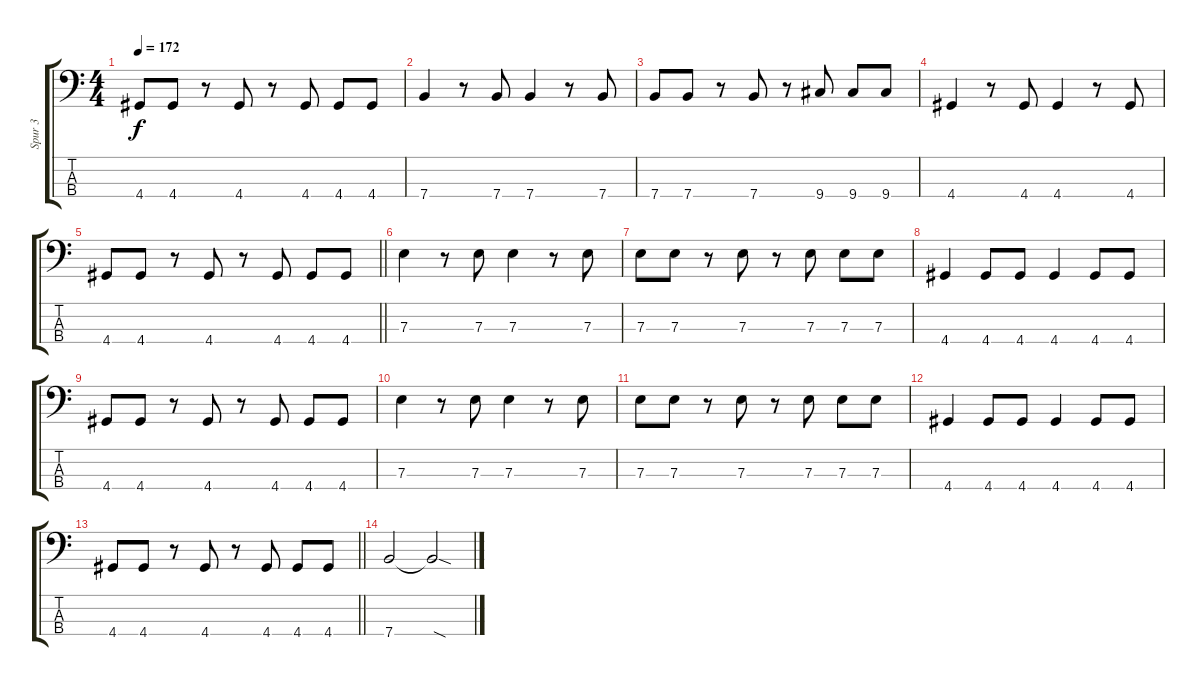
\track ("Spur 3" "Spur 3") {instrument electricbassfinger}
\staff {score tabs}
\tuning (G2 D2 A1 E1) {hide}
\ts (4 4)
\tempo 172
\clef f4
\ks c
4.4.8{dy f} 4.4.8 r.8 4.4.8 r.8 4.4.8 4.4.8 4.4.8 |
7.4.4 r.8 7.4.8 7.4.4 r.8 7.4.8 |
7.4.8 7.4.8 r.8 7.4.8 r.8 9.4.8 9.4.8 9.4.8 |
4.4.4 r.8 4.4.8 4.4.4 r.8 4.4.8 |
\barLineRight lightlight
4.4.8 4.4.8 r.8 4.4.8 r.8 4.4.8 4.4.8 4.4.8 |
7.3.4 r.8 7.3.8 7.3.4 r.8 7.3.8 |
7.3.8 7.3.8 r.8 7.3.8 r.8 7.3.8 7.3.8 7.3.8 |
4.4.4 4.4.8 4.4.8 4.4.4 4.4.8 4.4.8 |
4.4.8 4.4.8 r.8 4.4.8 r.8 4.4.8 4.4.8 4.4.8 |
7.3.4 r.8 7.3.8 7.3.4 r.8 7.3.8 |
7.3.8 7.3.8 r.8 7.3.8 r.8 7.3.8 7.3.8 7.3.8 |
4.4.4 4.4.8 4.4.8 4.4.4 4.4.8 4.4.8 |
\barLineRight lightlight
4.4.8 4.4.8 r.8 4.4.8 r.8 4.4.8 4.4.8 4.4.8 |
7.4.2 7.4{sod t}.2
